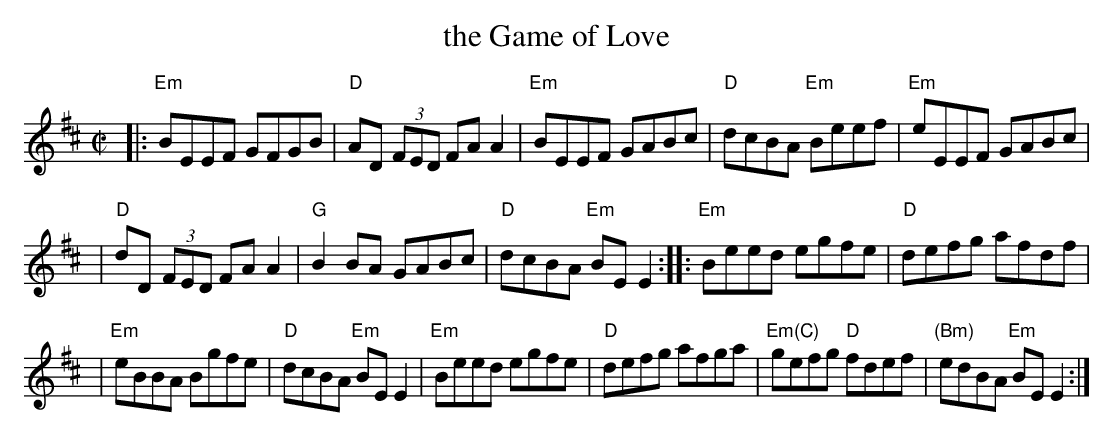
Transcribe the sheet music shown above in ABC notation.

X:1
T:the Game of Love
M:C|
L:1/8
K:EDor
|: "Em"BEEF GFGB \
| "D"AD (3FED FAA2 \
| "Em"BEEF GABc \
| "D"dcBA "Em"Beef \
| "Em"eEEF GABc |
| "D"dD (3FED FAA2 \
| "G"B2BA GABc \
| "D"dcBA "Em"BEE2 \
:: "Em"Beed egfe \
| "D"defg afdf |
| "Em"eBBA Bgfe \
| "D"dcBA "Em"BEE2 \
| "Em"Beed egfe \
| "D"defg afga \
| "Em(C)"gefg "D"fdef \
| "(Bm)"edBA "Em"BEE2 :|
